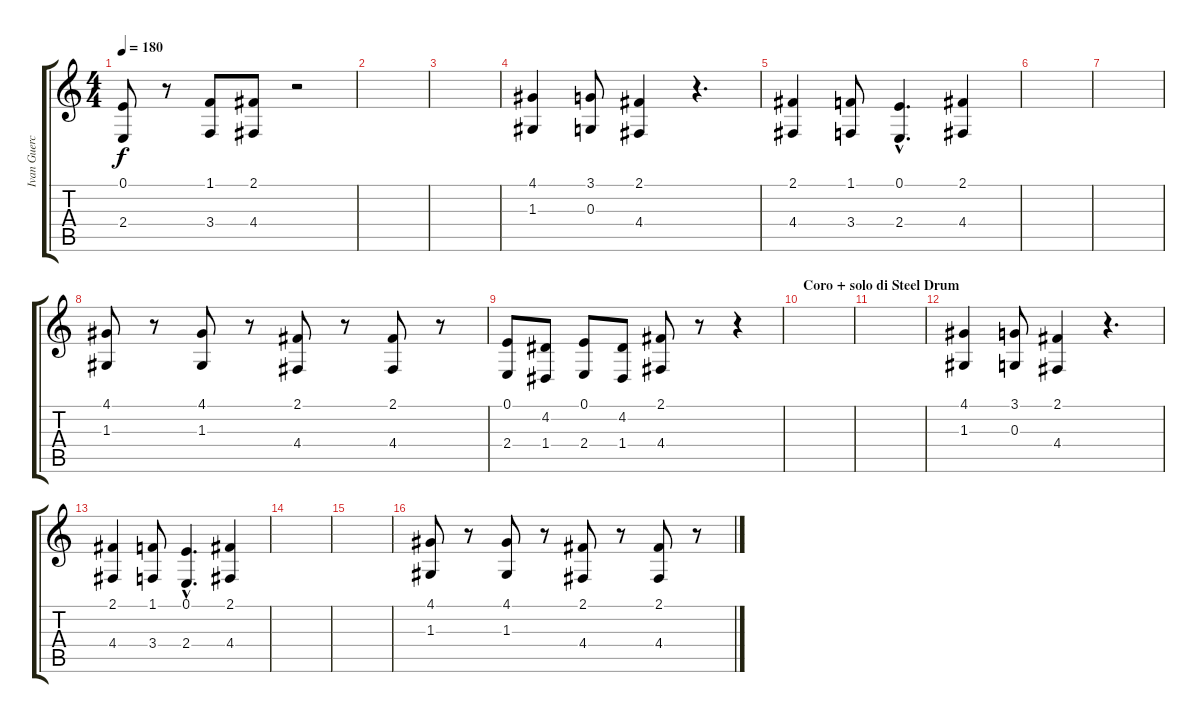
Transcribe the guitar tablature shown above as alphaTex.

\track ("Ivan Guercio Troio" "Ivan Guerc") {instrument brasssection}
\staff {score tabs}
\tuning (E4 B3 G3 D3 A2 E2) {hide}
\ts (4 4)
\tempo 180
\clef g2
\ks c
(0.1 2.4).8{dy f} r.8 (1.1 3.4).8 (2.1 4.4).8 r.2 |
|
|
(4.1 1.3).4 (3.1 0.3).8 (2.1 4.4).4 r.4{d} |
(2.1 4.4).4 (1.1 3.4).8 (0.1{hac} 2.4{hac}).4{d} (2.1 4.4).4 |
|
|
(4.1 1.3).8 r.8 (4.1 1.3).8 r.8 (2.1 4.4).8 r.8 (2.1 4.4).8 r.8 |
(0.1 2.4).8 (4.2 1.4).8 (0.1 2.4).8 (4.2 1.4).8 (2.1 4.4).8 r.8 r.4 |
\section ("" "Coro + solo di Steel Drum")
|
|
(4.1 1.3).4 (3.1 0.3).8 (2.1 4.4).4 r.4{d} |
(2.1 4.4).4 (1.1 3.4).8 (0.1{hac} 2.4{hac}).4{d} (2.1 4.4).4 |
|
|
(4.1 1.3).8 r.8 (4.1 1.3).8 r.8 (2.1 4.4).8 r.8 (2.1 4.4).8 r.8
